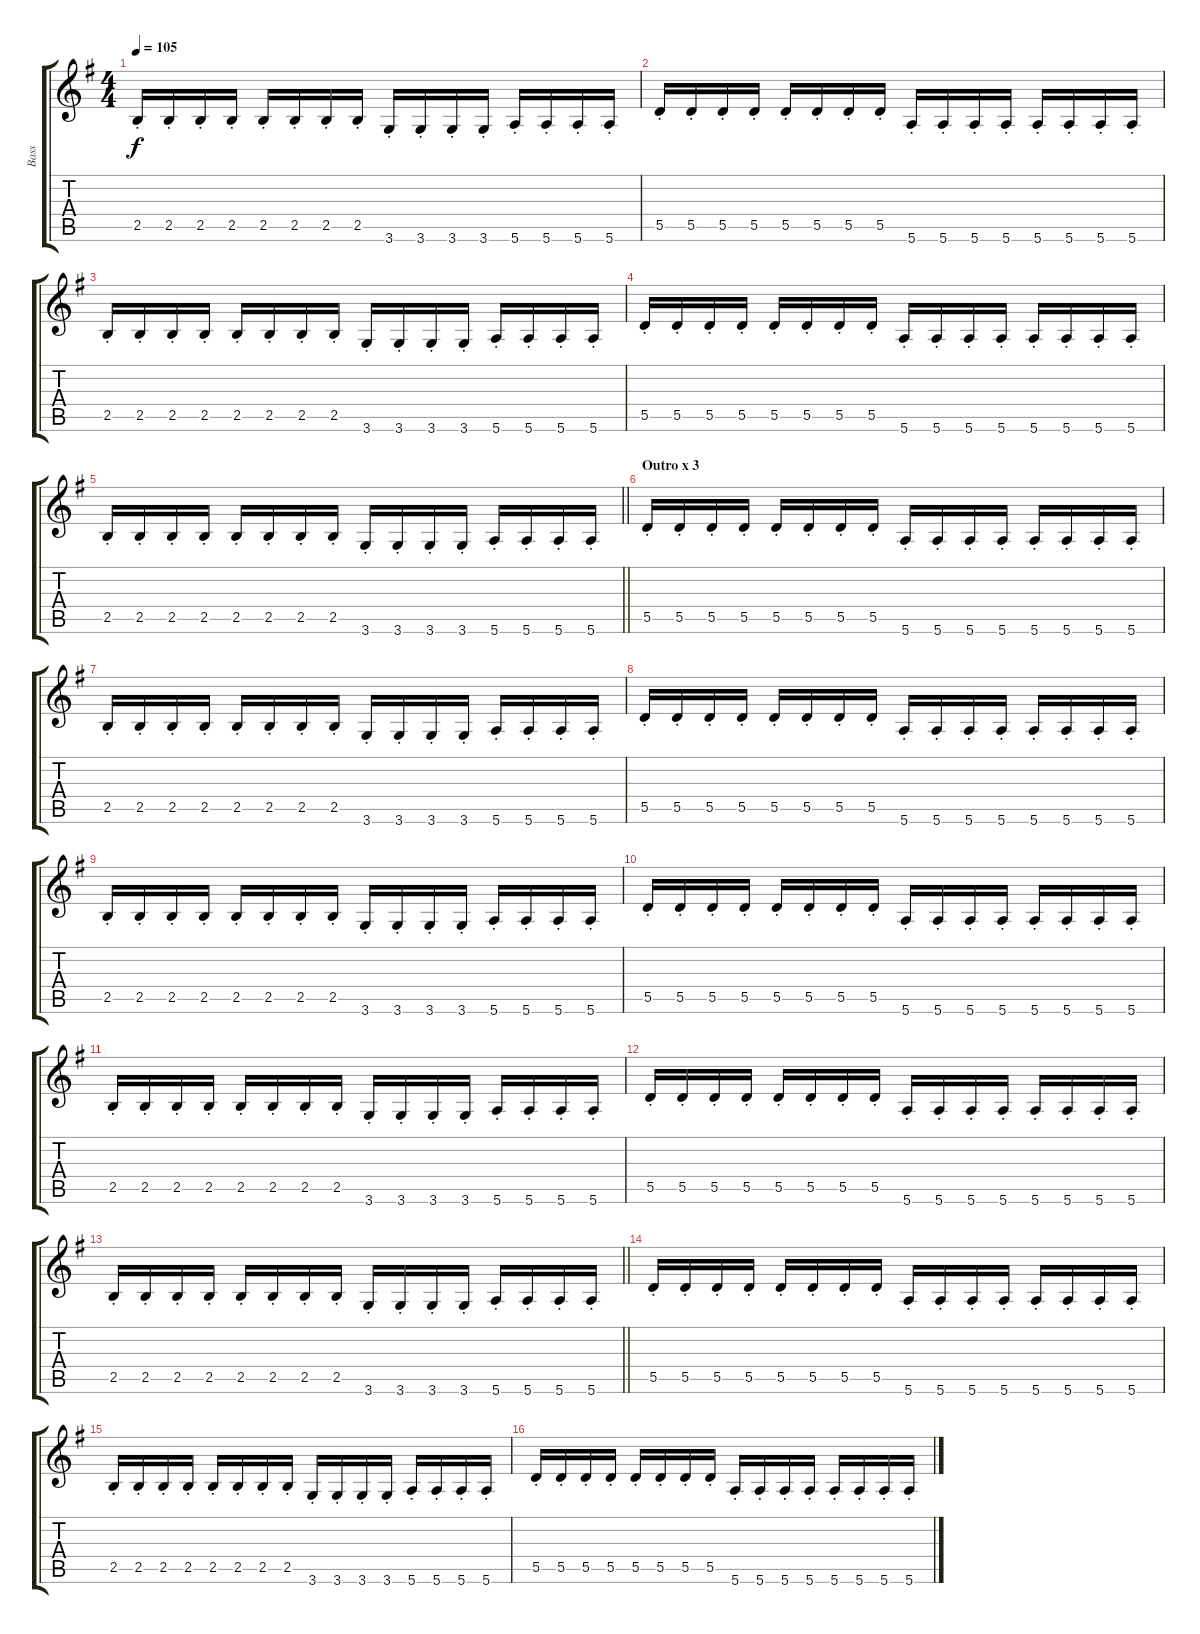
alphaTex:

\track ("Bass" "Bass") {instrument fretlessbass}
\staff {score tabs}
\tuning (E4 B3 G3 D3 A2 E2) {hide}
\ts (4 4)
\tempo 105
\clef g2
\ks g
2.5{st}.16{dy f} 2.5{st}.16 2.5{st}.16 2.5{st}.16 2.5{st}.16 2.5{st}.16 2.5{st}.16 2.5{st}.16 3.6{st}.16 3.6{st}.16 3.6{st}.16 3.6{st}.16 5.6{st}.16 5.6{st}.16 5.6{st}.16 5.6{st}.16 |
5.5{st}.16 5.5{st}.16 5.5{st}.16 5.5{st}.16 5.5{st}.16 5.5{st}.16 5.5{st}.16 5.5{st}.16 5.6{st}.16 5.6{st}.16 5.6{st}.16 5.6{st}.16 5.6{st}.16 5.6{st}.16 5.6{st}.16 5.6{st}.16 |
2.5{st}.16 2.5{st}.16 2.5{st}.16 2.5{st}.16 2.5{st}.16 2.5{st}.16 2.5{st}.16 2.5{st}.16 3.6{st}.16 3.6{st}.16 3.6{st}.16 3.6{st}.16 5.6{st}.16 5.6{st}.16 5.6{st}.16 5.6{st}.16 |
5.5{st}.16 5.5{st}.16 5.5{st}.16 5.5{st}.16 5.5{st}.16 5.5{st}.16 5.5{st}.16 5.5{st}.16 5.6{st}.16 5.6{st}.16 5.6{st}.16 5.6{st}.16 5.6{st}.16 5.6{st}.16 5.6{st}.16 5.6{st}.16 |
\barLineRight lightlight
2.5{st}.16 2.5{st}.16 2.5{st}.16 2.5{st}.16 2.5{st}.16 2.5{st}.16 2.5{st}.16 2.5{st}.16 3.6{st}.16 3.6{st}.16 3.6{st}.16 3.6{st}.16 5.6{st}.16 5.6{st}.16 5.6{st}.16 5.6{st}.16 |
\section ("" "Outro x 3")
5.5{st}.16{volume 7} 5.5{st}.16 5.5{st}.16 5.5{st}.16 5.5{st}.16 5.5{st}.16 5.5{st}.16 5.5{st}.16 5.6{st}.16 5.6{st}.16 5.6{st}.16 5.6{st}.16 5.6{st}.16 5.6{st}.16 5.6{st}.16 5.6{st}.16 |
2.5{st}.16 2.5{st}.16 2.5{st}.16 2.5{st}.16 2.5{st}.16 2.5{st}.16 2.5{st}.16 2.5{st}.16 3.6{st}.16 3.6{st}.16 3.6{st}.16 3.6{st}.16 5.6{st}.16 5.6{st}.16 5.6{st}.16 5.6{st}.16 |
5.5{st}.16 5.5{st}.16 5.5{st}.16 5.5{st}.16 5.5{st}.16 5.5{st}.16 5.5{st}.16 5.5{st}.16 5.6{st}.16 5.6{st}.16 5.6{st}.16 5.6{st}.16 5.6{st}.16 5.6{st}.16 5.6{st}.16 5.6{st}.16 |
2.5{st}.16 2.5{st}.16 2.5{st}.16 2.5{st}.16 2.5{st}.16 2.5{st}.16 2.5{st}.16 2.5{st}.16 3.6{st}.16 3.6{st}.16 3.6{st}.16 3.6{st}.16 5.6{st}.16 5.6{st}.16 5.6{st}.16 5.6{st}.16 |
5.5{st}.16 5.5{st}.16 5.5{st}.16 5.5{st}.16 5.5{st}.16 5.5{st}.16 5.5{st}.16 5.5{st}.16 5.6{st}.16 5.6{st}.16 5.6{st}.16 5.6{st}.16 5.6{st}.16 5.6{st}.16 5.6{st}.16 5.6{st}.16 |
2.5{st}.16 2.5{st}.16 2.5{st}.16 2.5{st}.16 2.5{st}.16 2.5{st}.16 2.5{st}.16 2.5{st}.16 3.6{st}.16 3.6{st}.16 3.6{st}.16 3.6{st}.16 5.6{st}.16 5.6{st}.16 5.6{st}.16 5.6{st}.16 |
5.5{st}.16 5.5{st}.16 5.5{st}.16 5.5{st}.16 5.5{st}.16 5.5{st}.16 5.5{st}.16 5.5{st}.16 5.6{st}.16 5.6{st}.16 5.6{st}.16 5.6{st}.16 5.6{st}.16 5.6{st}.16 5.6{st}.16 5.6{st}.16 |
\barLineRight lightlight
2.5{st}.16 2.5{st}.16 2.5{st}.16 2.5{st}.16 2.5{st}.16 2.5{st}.16 2.5{st}.16 2.5{st}.16 3.6{st}.16 3.6{st}.16 3.6{st}.16 3.6{st}.16 5.6{st}.16 5.6{st}.16 5.6{st}.16 5.6{st}.16 |
5.5{st}.16{volume 7} 5.5{st}.16 5.5{st}.16 5.5{st}.16 5.5{st}.16 5.5{st}.16 5.5{st}.16 5.5{st}.16 5.6{st}.16 5.6{st}.16 5.6{st}.16 5.6{st}.16 5.6{st}.16 5.6{st}.16 5.6{st}.16 5.6{st}.16 |
2.5{st}.16 2.5{st}.16 2.5{st}.16 2.5{st}.16 2.5{st}.16 2.5{st}.16 2.5{st}.16 2.5{st}.16 3.6{st}.16 3.6{st}.16 3.6{st}.16 3.6{st}.16 5.6{st}.16 5.6{st}.16 5.6{st}.16 5.6{st}.16 |
5.5{st}.16 5.5{st}.16 5.5{st}.16 5.5{st}.16 5.5{st}.16 5.5{st}.16 5.5{st}.16 5.5{st}.16 5.6{st}.16 5.6{st}.16 5.6{st}.16 5.6{st}.16 5.6{st}.16 5.6{st}.16 5.6{st}.16 5.6{st}.16
